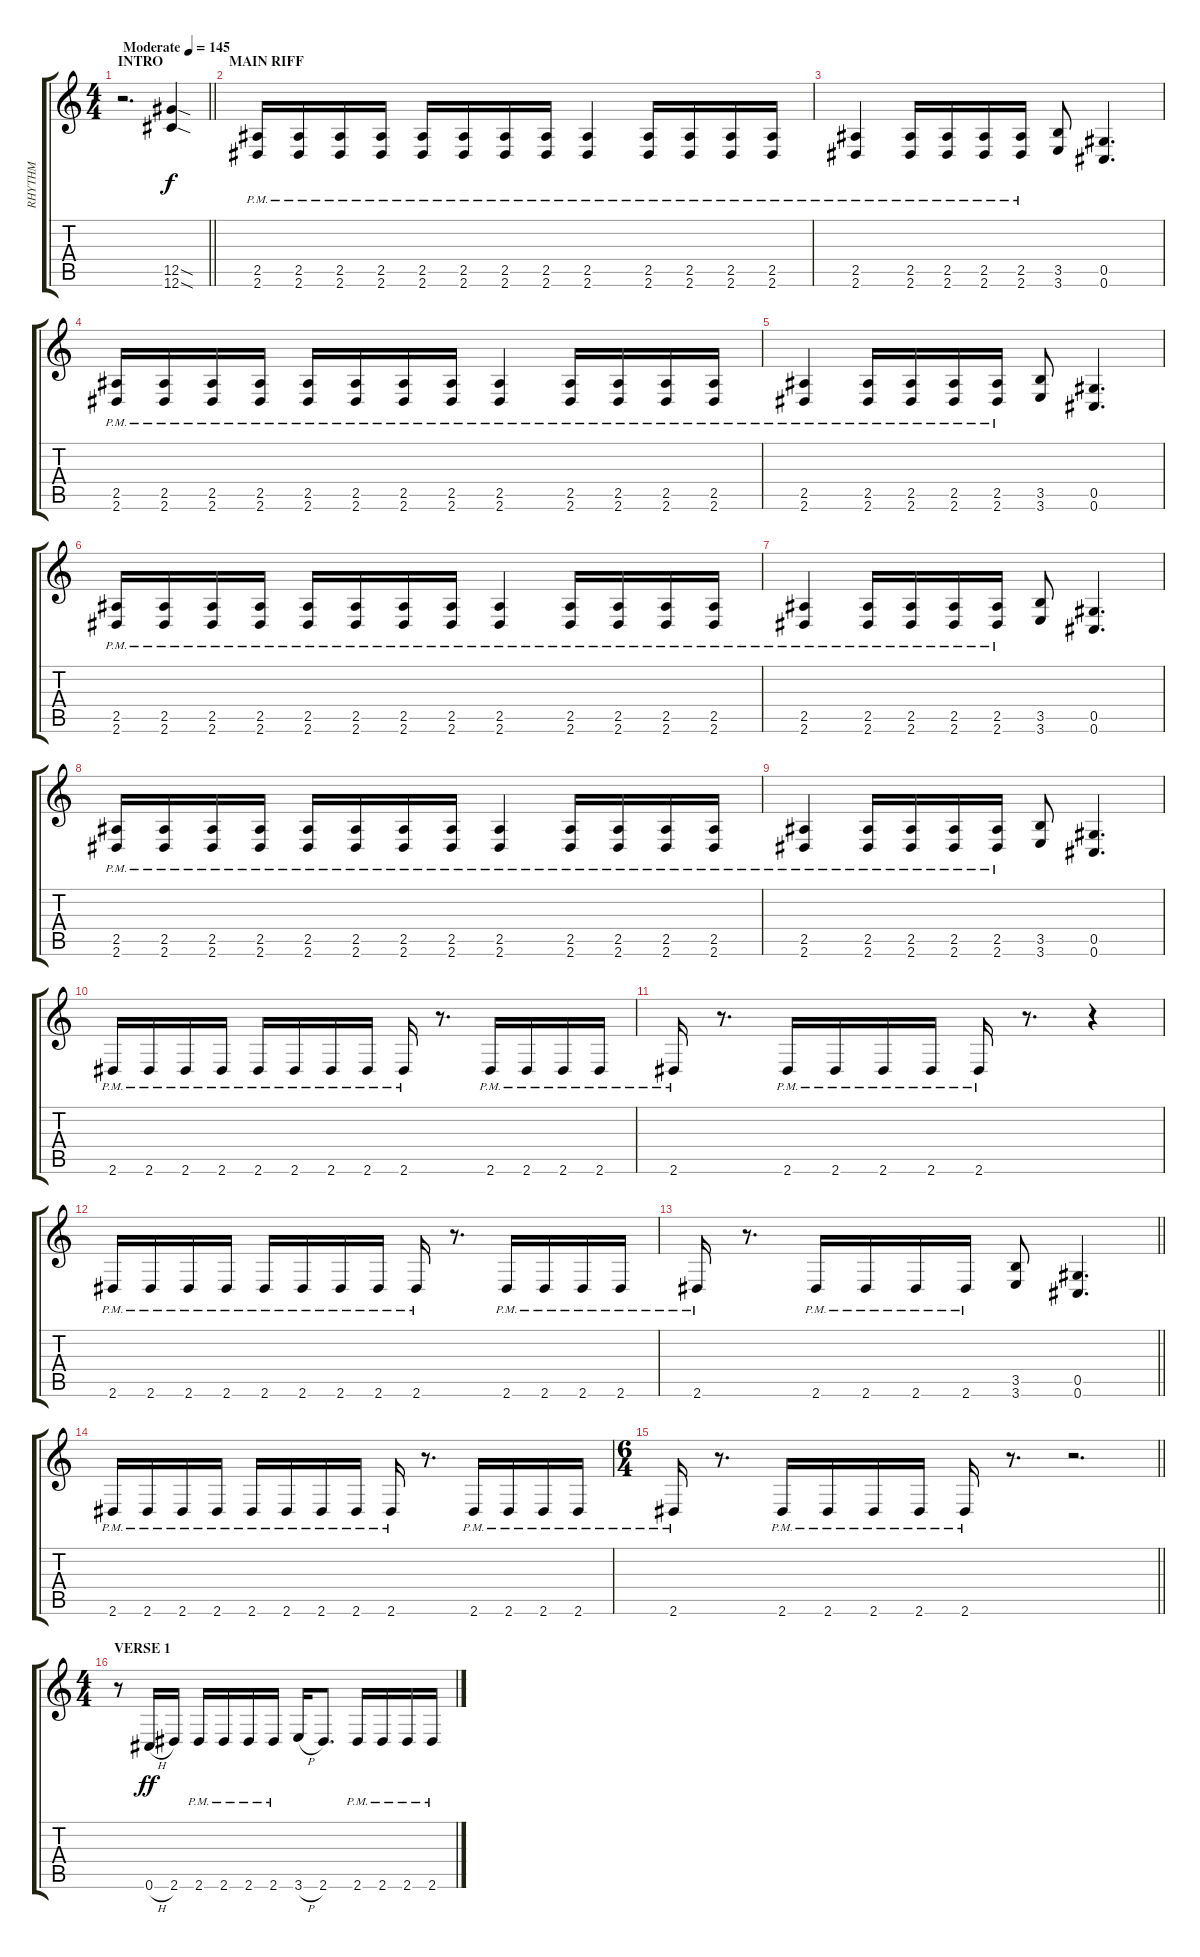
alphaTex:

\track ("RHYTHM" "RHYTHM") {instrument overdrivenguitar}
\staff {score tabs}
\tuning (Eb4 Bb3 Gb3 Db3 Ab2 Db2) {hide}
\ts (4 4)
\section ("" "INTRO")
\tempo (145 "Moderate")
\clef g2
\barLineRight lightlight
\ks c
r.2{d dy f instrument overdrivenguitar} (12.5{sod} 12.6{sod}).4 |
\section ("" "MAIN RIFF")
(2.5{pm} 2.6{pm}).16 (2.5{pm} 2.6{pm}).16 (2.5{pm} 2.6{pm}).16 (2.5{pm} 2.6{pm}).16 (2.5{pm} 2.6{pm}).16 (2.5{pm} 2.6{pm}).16 (2.5{pm} 2.6{pm}).16 (2.5{pm} 2.6{pm}).16 (2.5{pm} 2.6{pm}).4 (2.5{pm} 2.6{pm}).16 (2.5{pm} 2.6{pm}).16 (2.5{pm} 2.6{pm}).16 (2.5{pm} 2.6{pm}).16 |
(2.5{pm} 2.6{pm}).4 (2.5{pm} 2.6{pm}).16 (2.5{pm} 2.6{pm}).16 (2.5{pm} 2.6{pm}).16 (2.5{pm} 2.6{pm}).16 (3.5 3.6).8 (0.5 0.6).4{d} |
(2.5{pm} 2.6{pm}).16 (2.5{pm} 2.6{pm}).16 (2.5{pm} 2.6{pm}).16 (2.5{pm} 2.6{pm}).16 (2.5{pm} 2.6{pm}).16 (2.5{pm} 2.6{pm}).16 (2.5{pm} 2.6{pm}).16 (2.5{pm} 2.6{pm}).16 (2.5{pm} 2.6{pm}).4 (2.5{pm} 2.6{pm}).16 (2.5{pm} 2.6{pm}).16 (2.5{pm} 2.6{pm}).16 (2.5{pm} 2.6{pm}).16 |
(2.5{pm} 2.6{pm}).4 (2.5{pm} 2.6{pm}).16 (2.5{pm} 2.6{pm}).16 (2.5{pm} 2.6{pm}).16 (2.5{pm} 2.6{pm}).16 (3.5 3.6).8 (0.5 0.6).4{d} |
(2.5{pm} 2.6{pm}).16 (2.5{pm} 2.6{pm}).16 (2.5{pm} 2.6{pm}).16 (2.5{pm} 2.6{pm}).16 (2.5{pm} 2.6{pm}).16 (2.5{pm} 2.6{pm}).16 (2.5{pm} 2.6{pm}).16 (2.5{pm} 2.6{pm}).16 (2.5{pm} 2.6{pm}).4 (2.5{pm} 2.6{pm}).16 (2.5{pm} 2.6{pm}).16 (2.5{pm} 2.6{pm}).16 (2.5{pm} 2.6{pm}).16 |
(2.5{pm} 2.6{pm}).4 (2.5{pm} 2.6{pm}).16 (2.5{pm} 2.6{pm}).16 (2.5{pm} 2.6{pm}).16 (2.5{pm} 2.6{pm}).16 (3.5 3.6).8 (0.5 0.6).4{d} |
(2.5{pm} 2.6{pm}).16 (2.5{pm} 2.6{pm}).16 (2.5{pm} 2.6{pm}).16 (2.5{pm} 2.6{pm}).16 (2.5{pm} 2.6{pm}).16 (2.5{pm} 2.6{pm}).16 (2.5{pm} 2.6{pm}).16 (2.5{pm} 2.6{pm}).16 (2.5{pm} 2.6{pm}).4 (2.5{pm} 2.6{pm}).16 (2.5{pm} 2.6{pm}).16 (2.5{pm} 2.6{pm}).16 (2.5{pm} 2.6{pm}).16 |
(2.5{pm} 2.6{pm}).4 (2.5{pm} 2.6{pm}).16 (2.5{pm} 2.6{pm}).16 (2.5{pm} 2.6{pm}).16 (2.5{pm} 2.6{pm}).16 (3.5 3.6).8 (0.5 0.6).4{d} |
2.6{pm}.16 2.6{pm}.16 2.6{pm}.16 2.6{pm}.16 2.6{pm}.16 2.6{pm}.16 2.6{pm}.16 2.6{pm}.16 2.6{pm}.16 r.8{d} 2.6{pm}.16 2.6{pm}.16 2.6{pm}.16 2.6{pm}.16 |
2.6{pm}.16 r.8{d} 2.6{pm}.16 2.6{pm}.16 2.6{pm}.16 2.6{pm}.16 2.6{pm}.16 r.8{d} r.4 |
2.6{pm}.16 2.6{pm}.16 2.6{pm}.16 2.6{pm}.16 2.6{pm}.16 2.6{pm}.16 2.6{pm}.16 2.6{pm}.16 2.6{pm}.16 r.8{d} 2.6{pm}.16 2.6{pm}.16 2.6{pm}.16 2.6{pm}.16 |
\barLineRight lightlight
2.6{pm}.16 r.8{d} 2.6{pm}.16 2.6{pm}.16 2.6{pm}.16 2.6{pm}.16 (3.5 3.6).8 (0.5 0.6).4{d} |
2.6{pm}.16 2.6{pm}.16 2.6{pm}.16 2.6{pm}.16 2.6{pm}.16 2.6{pm}.16 2.6{pm}.16 2.6{pm}.16 2.6{pm}.16 r.8{d} 2.6{pm}.16 2.6{pm}.16 2.6{pm}.16 2.6{pm}.16 |
\ts (6 4)
\barLineRight lightlight
2.6{pm}.16 r.8{d} 2.6{pm}.16 2.6{pm}.16 2.6{pm}.16 2.6{pm}.16 2.6{pm}.16 r.8{d} r.2{d} |
\ts (4 4)
\section ("" "VERSE 1")
r.8 0.6{h}.16{dy ff} 2.6.16 2.6{pm}.16 2.6{pm}.16 2.6{pm}.16 2.6{pm}.16 3.6{h}.16 2.6.8{d} 2.6{pm}.16 2.6{pm}.16 2.6{pm}.16 2.6{pm}.16
